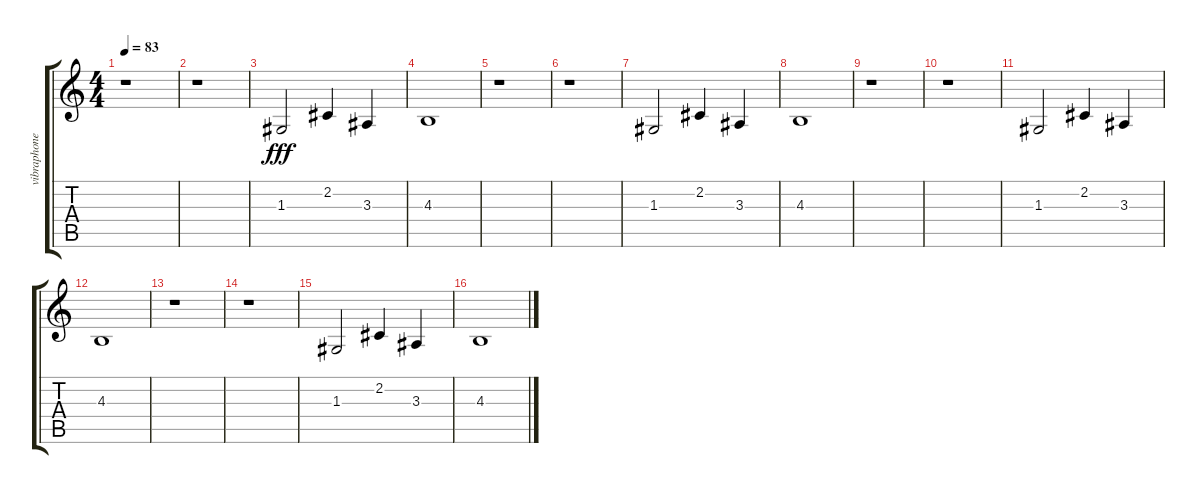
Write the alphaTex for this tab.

\track ("vibraphone" "vibraphone") {instrument vibraphone}
\staff {score tabs}
\tuning (E4 B3 G3 D3 A2 E2) {hide}
\ts (4 4)
\tempo 83
\clef g2
\ks c
r.1{dy fff} |
r.1 |
1.3.2 2.2.4 3.3.4 |
4.3.1 |
r.1 |
r.1 |
1.3.2 2.2.4 3.3.4 |
4.3.1 |
r.1 |
r.1 |
1.3.2 2.2.4 3.3.4 |
4.3.1 |
r.1 |
r.1 |
1.3.2 2.2.4 3.3.4 |
4.3.1
